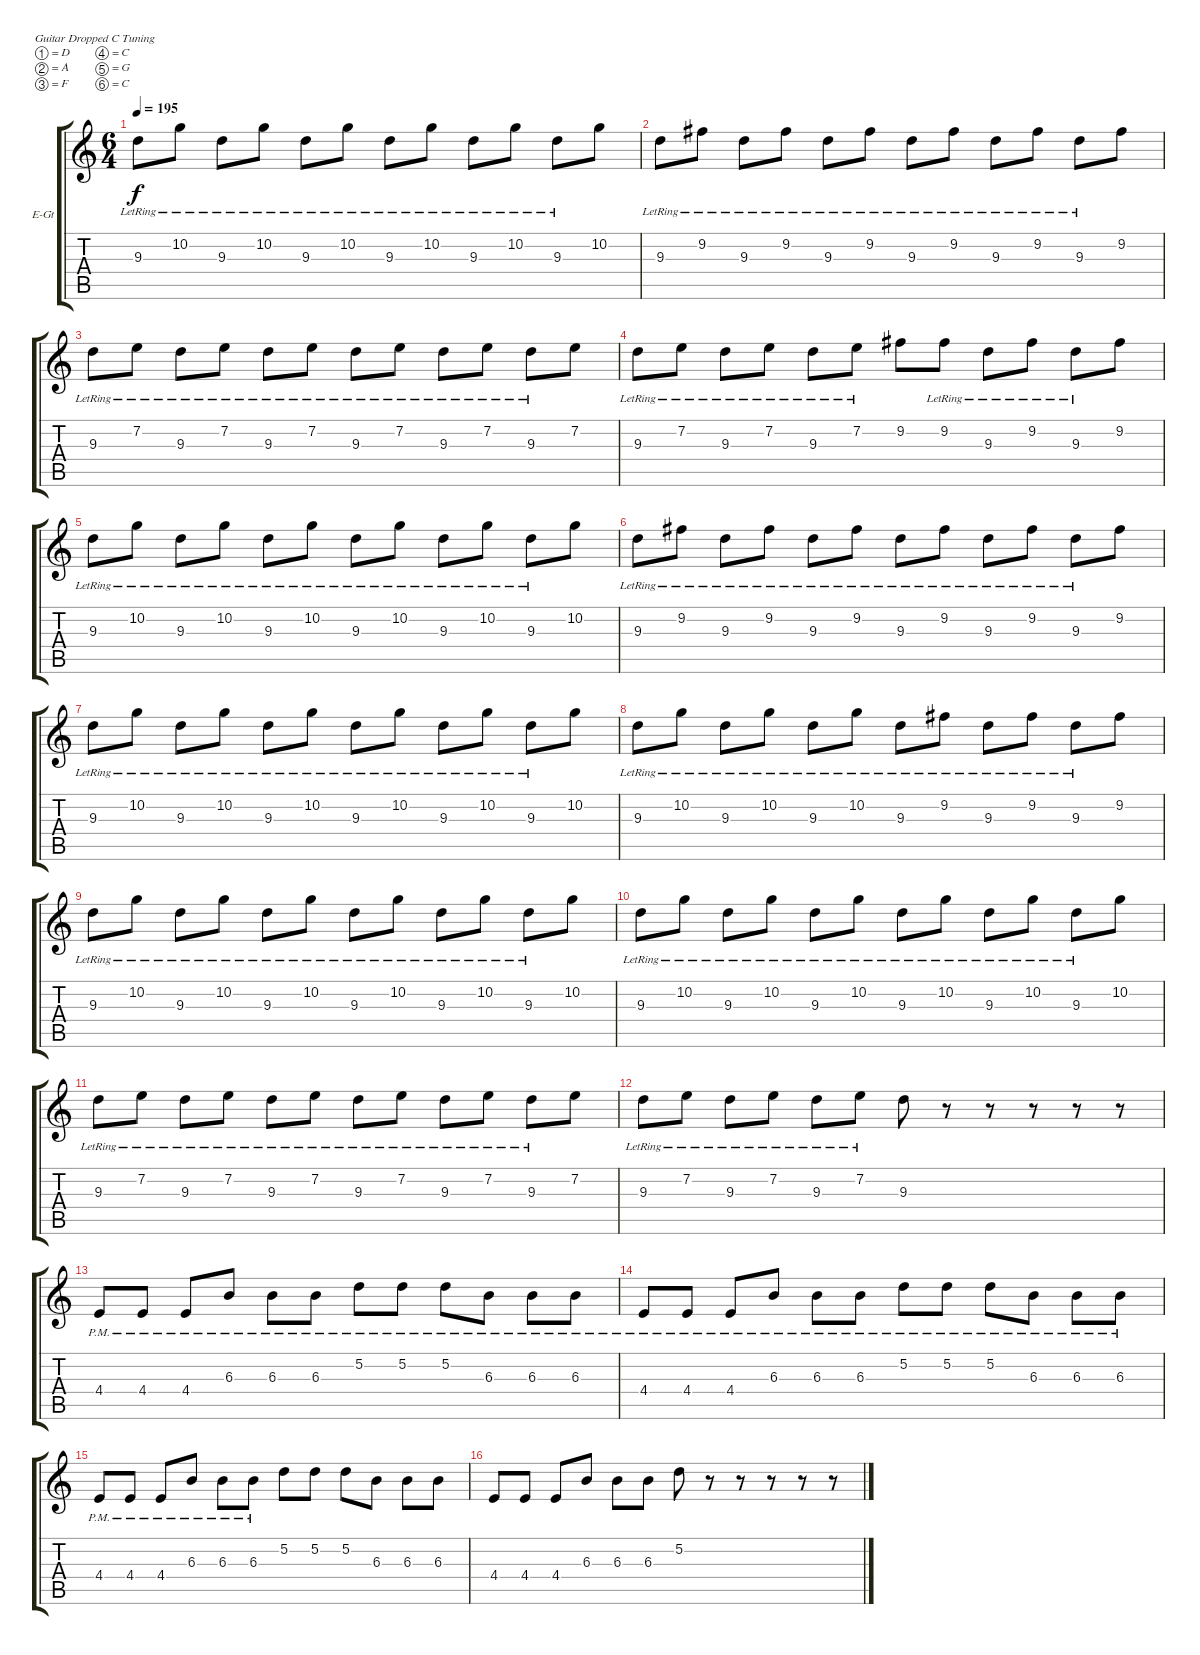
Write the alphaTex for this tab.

\bracketExtendMode groupsimilarinstruments
\firstSystemTrackNameOrientation horizontal
\otherSystemsTrackNameOrientation horizontal
\track ("Michael Paget" "E-Gt") {instrument distortionguitar}
\staff {score tabs}
\tuning (D4 A3 F3 C3 G2 C2)
\ts (6 4)
\tempo 195
\clef g2
\ks c
9.3{lr}.8{dy f} 10.2{lr}.8 9.3{lr}.8 10.2{lr}.8 9.3{lr}.8 10.2{lr}.8 9.3{lr}.8 10.2{lr}.8 9.3{lr}.8 10.2{lr}.8 9.3{lr}.8 10.2.8 |
9.3{lr}.8 9.2{lr}.8 9.3{lr}.8 9.2{lr}.8 9.3{lr}.8 9.2{lr}.8 9.3{lr}.8 9.2{lr}.8 9.3{lr}.8 9.2{lr}.8 9.3{lr}.8 9.2.8 |
9.3{lr}.8 7.2{lr}.8 9.3{lr}.8 7.2{lr}.8 9.3{lr}.8 7.2{lr}.8 9.3{lr}.8 7.2{lr}.8 9.3{lr}.8 7.2{lr}.8 9.3{lr}.8 7.2.8 |
9.3{lr}.8 7.2{lr}.8 9.3{lr}.8 7.2{lr}.8 9.3{lr}.8 7.2{lr}.8 9.2.8 9.2{lr}.8 9.3{lr}.8 9.2{lr}.8 9.3{lr}.8 9.2.8 |
9.3{lr}.8 10.2{lr}.8 9.3{lr}.8 10.2{lr}.8 9.3{lr}.8 10.2{lr}.8 9.3{lr}.8 10.2{lr}.8 9.3{lr}.8 10.2{lr}.8 9.3{lr}.8 10.2.8 |
9.3{lr}.8 9.2{lr}.8 9.3{lr}.8 9.2{lr}.8 9.3{lr}.8 9.2{lr}.8 9.3{lr}.8 9.2{lr}.8 9.3{lr}.8 9.2{lr}.8 9.3{lr}.8 9.2.8 |
9.3{lr}.8 10.2{lr}.8 9.3{lr}.8 10.2{lr}.8 9.3{lr}.8 10.2{lr}.8 9.3{lr}.8 10.2{lr}.8 9.3{lr}.8 10.2{lr}.8 9.3{lr}.8 10.2.8 |
9.3{lr}.8 10.2{lr}.8 9.3{lr}.8 10.2{lr}.8 9.3{lr}.8 10.2{lr}.8 9.3{lr}.8 9.2{lr}.8 9.3{lr}.8 9.2{lr}.8 9.3{lr}.8 9.2.8 |
9.3{lr}.8 10.2{lr}.8 9.3{lr}.8 10.2{lr}.8 9.3{lr}.8 10.2{lr}.8 9.3{lr}.8 10.2{lr}.8 9.3{lr}.8 10.2{lr}.8 9.3{lr}.8 10.2.8 |
9.3{lr}.8 10.2{lr}.8 9.3{lr}.8 10.2{lr}.8 9.3{lr}.8 10.2{lr}.8 9.3{lr}.8 10.2{lr}.8 9.3{lr}.8 10.2{lr}.8 9.3{lr}.8 10.2.8 |
9.3{lr}.8 7.2{lr}.8 9.3{lr}.8 7.2{lr}.8 9.3{lr}.8 7.2{lr}.8 9.3{lr}.8 7.2{lr}.8 9.3{lr}.8 7.2{lr}.8 9.3{lr}.8 7.2.8 |
9.3{lr}.8 7.2{lr}.8 9.3{lr}.8 7.2{lr}.8 9.3{lr}.8 7.2{lr}.8 9.3.8 r.8 r.8 r.8 r.8 r.8 |
4.4{pm}.8 4.4{pm}.8 4.4{pm}.8 6.3{pm}.8 6.3{pm}.8 6.3{pm}.8 5.2{pm}.8 5.2{pm}.8 5.2{pm}.8 6.3{pm}.8 6.3{pm}.8 6.3{pm}.8 |
4.4{pm}.8 4.4{pm}.8 4.4{pm}.8 6.3{pm}.8 6.3{pm}.8 6.3{pm}.8 5.2{pm}.8 5.2{pm}.8 5.2{pm}.8 6.3{pm}.8 6.3{pm}.8 6.3{pm}.8 |
4.4{pm}.8 4.4{pm}.8 4.4{pm}.8 6.3{pm}.8 6.3{pm}.8 6.3{pm}.8 5.2.8 5.2.8 5.2.8 6.3.8 6.3.8 6.3.8 |
4.4.8 4.4.8 4.4.8 6.3.8 6.3.8 6.3.8 5.2.8 r.8 r.8 r.8 r.8 r.8
